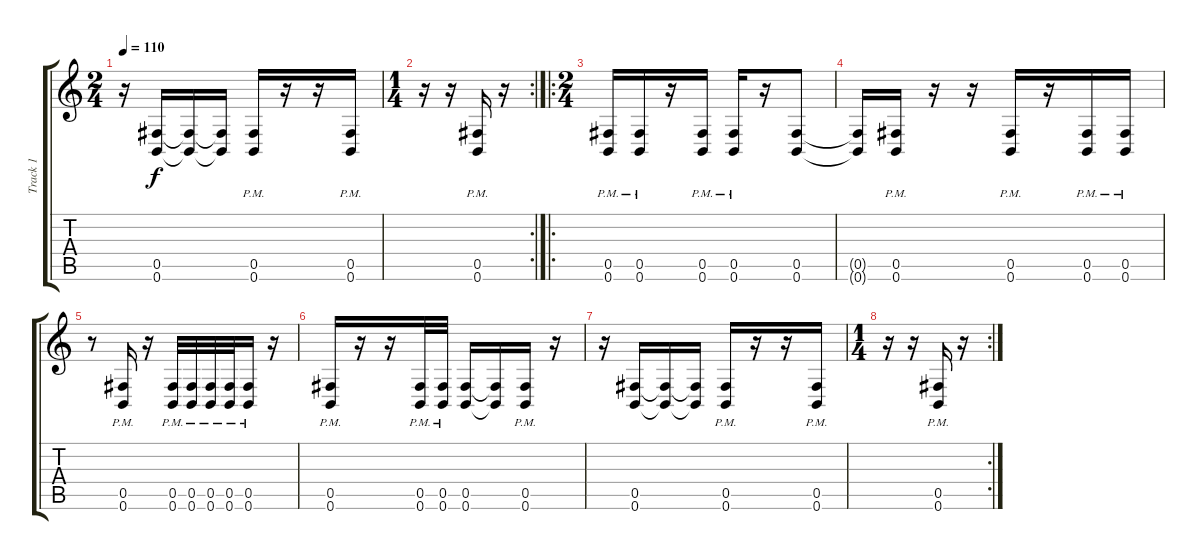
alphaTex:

\track ("Track 1" "Track 1") {instrument distortionguitar}
\staff {score tabs}
\tuning (D4 A3 F3 B2 Gb2 B1) {hide}
\ts (2 4)
\tempo 110
\clef g2
\ks c
r.16{dy f} (0.5 0.6).16 (0.5{t} 0.6{t}).16 (0.5{t} 0.6{t}).16 (0.5{pm} 0.6{pm}).16 r.16 r.16 (0.5{pm} 0.6{pm}).16 |
\rc 2
\ts (1 4)
r.16 r.16 (0.5{pm} 0.6{pm}).16 r.16 |
\ro
\ts (2 4)
(0.5{pm} 0.6{pm}).16 (0.5{pm} 0.6{pm}).16 r.16 (0.5{pm} 0.6{pm}).16 (0.5{pm} 0.6{pm}).16 r.16 (0.5 0.6).8 |
(0.5{t} 0.6{t}).16 (0.5{pm} 0.6{pm}).16 r.16 r.16 (0.5{pm} 0.6{pm}).16 r.16 (0.5{pm} 0.6{pm}).16 (0.5{pm} 0.6{pm}).16 |
r.8 (0.5{pm} 0.6{pm}).16 r.16 (0.5{pm} 0.6{pm}).32 (0.5{pm} 0.6{pm}).32 (0.5{pm} 0.6{pm}).32 (0.5{pm} 0.6{pm}).32 (0.5{pm} 0.6{pm}).16 r.16 |
(0.5{pm} 0.6{pm}).16 r.16 r.16 (0.5{pm} 0.6{pm}).32 (0.5{pm} 0.6{pm}).32 (0.5 0.6).16 (0.5{t} 0.6{t}).16 (0.5{pm} 0.6{pm}).16 r.16 |
r.16 (0.5 0.6).16 (0.5{t} 0.6{t}).16 (0.5{t} 0.6{t}).16 (0.5{pm} 0.6{pm}).16 r.16 r.16 (0.5{pm} 0.6{pm}).16 |
\rc 2
\ts (1 4)
r.16 r.16 (0.5{pm} 0.6{pm}).16 r.16
